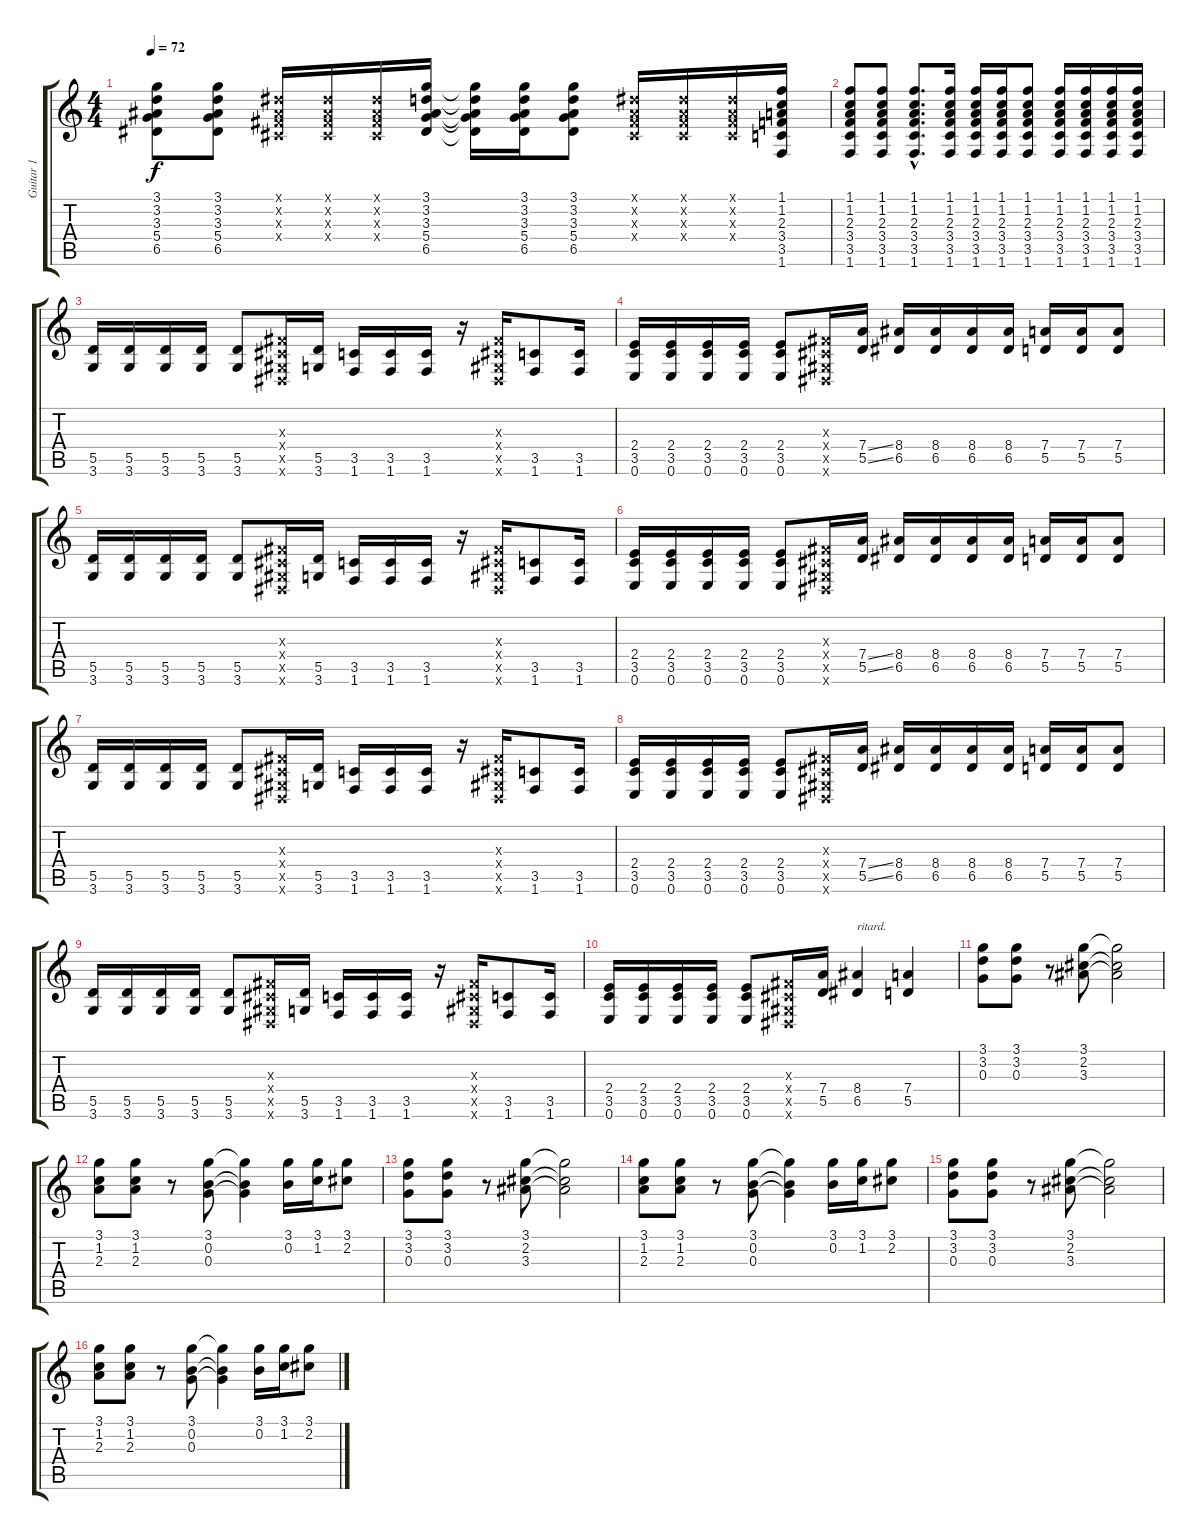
\track ("Guitar 1" "Guitar 1") {instrument overdrivenguitar}
\staff {score tabs}
\tuning (E4 B3 G3 D3 A2 E2) {hide}
\ts (4 4)
\tempo 72
\clef g2
\ks c
(3.1 3.2 3.3 5.4 6.5).8{dy f} (3.1 3.2 3.3 5.4 6.5).8 (-1.1{x} -1.2{x} -1.3{x} -1.4{x}).16 (-1.1{x} -1.2{x} -1.3{x} -1.4{x}).16 (-1.1{x} -1.2{x} -1.3{x} -1.4{x}).16 (3.1 3.2 3.3 5.4 6.5).16 (3.1{t} 3.2{t} 3.3{t} 5.4{t} 6.5{t}).16 (3.1 3.2 3.3 5.4 6.5).16 (3.1 3.2 3.3 5.4 6.5).8 (-1.1{x} -1.2{x} -1.3{x} -1.4{x}).16 (-1.1{x} -1.2{x} -1.3{x} -1.4{x}).16 (-1.1{x} -1.2{x} -1.3{x} -1.4{x}).16 (1.1 1.2 2.3 3.4 3.5 1.6).16 |
(1.1 1.2 2.3 3.4 3.5 1.6).8 (1.1 1.2 2.3 3.4 3.5 1.6).8 (1.1{hac} 1.2{hac} 2.3{hac} 3.4{hac} 3.5{hac} 1.6{hac}).8{d} (1.1 1.2 2.3 3.4 3.5 1.6).16 (1.1 1.2 2.3 3.4 3.5 1.6).16 (1.1 1.2 2.3 3.4 3.5 1.6).16 (1.1 1.2 2.3 3.4 3.5 1.6).8 (1.1 1.2 2.3 3.4 3.5 1.6).16 (1.1 1.2 2.3 3.4 3.5 1.6).16 (1.1 1.2 2.3 3.4 3.5 1.6).16 (1.1 1.2 2.3 3.4 3.5 1.6).16 |
(5.5 3.6).16 (5.5 3.6).16 (5.5 3.6).16 (5.5 3.6).16 (5.5 3.6).8 (-1.3{x} -1.4{x} -1.5{x} -1.6{x}).16 (5.5 3.6).16 (3.5 1.6).16 (3.5 1.6).16 (3.5 1.6).16 r.16 (-1.3{x} -1.4{x} -1.5{x} -1.6{x}).16 (3.5 1.6).8 (3.5 1.6).16 |
(2.4 3.5 0.6).16 (2.4 3.5 0.6).16 (2.4 3.5 0.6).16 (2.4 3.5 0.6).16 (2.4 3.5 0.6).8 (-1.3{x} -1.4{x} -1.5{x} -1.6{x}).16 (7.4{ss} 5.5{ss}).16 (8.4 6.5).16 (8.4 6.5).16 (8.4 6.5).16 (8.4 6.5).16 (7.4 5.5).16 (7.4 5.5).16 (7.4 5.5).8 |
(5.5 3.6).16 (5.5 3.6).16 (5.5 3.6).16 (5.5 3.6).16 (5.5 3.6).8 (-1.3{x} -1.4{x} -1.5{x} -1.6{x}).16 (5.5 3.6).16 (3.5 1.6).16 (3.5 1.6).16 (3.5 1.6).16 r.16 (-1.3{x} -1.4{x} -1.5{x} -1.6{x}).16 (3.5 1.6).8 (3.5 1.6).16 |
(2.4 3.5 0.6).16 (2.4 3.5 0.6).16 (2.4 3.5 0.6).16 (2.4 3.5 0.6).16 (2.4 3.5 0.6).8 (-1.3{x} -1.4{x} -1.5{x} -1.6{x}).16 (7.4{ss} 5.5{ss}).16 (8.4 6.5).16 (8.4 6.5).16 (8.4 6.5).16 (8.4 6.5).16 (7.4 5.5).16 (7.4 5.5).16 (7.4 5.5).8 |
(5.5 3.6).16 (5.5 3.6).16 (5.5 3.6).16 (5.5 3.6).16 (5.5 3.6).8 (-1.3{x} -1.4{x} -1.5{x} -1.6{x}).16 (5.5 3.6).16 (3.5 1.6).16 (3.5 1.6).16 (3.5 1.6).16 r.16 (-1.3{x} -1.4{x} -1.5{x} -1.6{x}).16 (3.5 1.6).8 (3.5 1.6).16 |
(2.4 3.5 0.6).16 (2.4 3.5 0.6).16 (2.4 3.5 0.6).16 (2.4 3.5 0.6).16 (2.4 3.5 0.6).8 (-1.3{x} -1.4{x} -1.5{x} -1.6{x}).16 (7.4{ss} 5.5{ss}).16 (8.4 6.5).16 (8.4 6.5).16 (8.4 6.5).16 (8.4 6.5).16 (7.4 5.5).16 (7.4 5.5).16 (7.4 5.5).8 |
(5.5 3.6).16 (5.5 3.6).16 (5.5 3.6).16 (5.5 3.6).16 (5.5 3.6).8 (-1.3{x} -1.4{x} -1.5{x} -1.6{x}).16 (5.5 3.6).16 (3.5 1.6).16 (3.5 1.6).16 (3.5 1.6).16 r.16 (-1.3{x} -1.4{x} -1.5{x} -1.6{x}).16 (3.5 1.6).8 (3.5 1.6).16 |
(2.4 3.5 0.6).16 (2.4 3.5 0.6).16 (2.4 3.5 0.6).16 (2.4 3.5 0.6).16 (2.4 3.5 0.6).8 (-1.3{x} -1.4{x} -1.5{x} -1.6{x}).16 (7.4 5.5).16 (8.4 6.5).4{txt "ritard."} (7.4 5.5).4 |
(3.1 3.2 0.3).8 (3.1 3.2 0.3).8 r.8 (3.1 2.2 3.3).8 (3.1{t} 2.2{t} 3.3{t}).2 |
(3.1 1.2 2.3).8 (3.1 1.2 2.3).8 r.8 (3.1 0.2 0.3).8 (3.1{t} 0.2{t} 0.3{t}).4 (3.1 0.2).16 (3.1 1.2).16 (3.1 2.2).8 |
(3.1 3.2 0.3).8 (3.1 3.2 0.3).8 r.8 (3.1 2.2 3.3).8 (3.1{t} 2.2{t} 3.3{t}).2 |
(3.1 1.2 2.3).8 (3.1 1.2 2.3).8 r.8 (3.1 0.2 0.3).8 (3.1{t} 0.2{t} 0.3{t}).4 (3.1 0.2).16 (3.1 1.2).16 (3.1 2.2).8 |
(3.1 3.2 0.3).8 (3.1 3.2 0.3).8 r.8 (3.1 2.2 3.3).8 (3.1{t} 2.2{t} 3.3{t}).2 |
(3.1 1.2 2.3).8 (3.1 1.2 2.3).8 r.8 (3.1 0.2 0.3).8 (3.1{t} 0.2{t} 0.3{t}).4 (3.1 0.2).16 (3.1 1.2).16 (3.1 2.2).8
